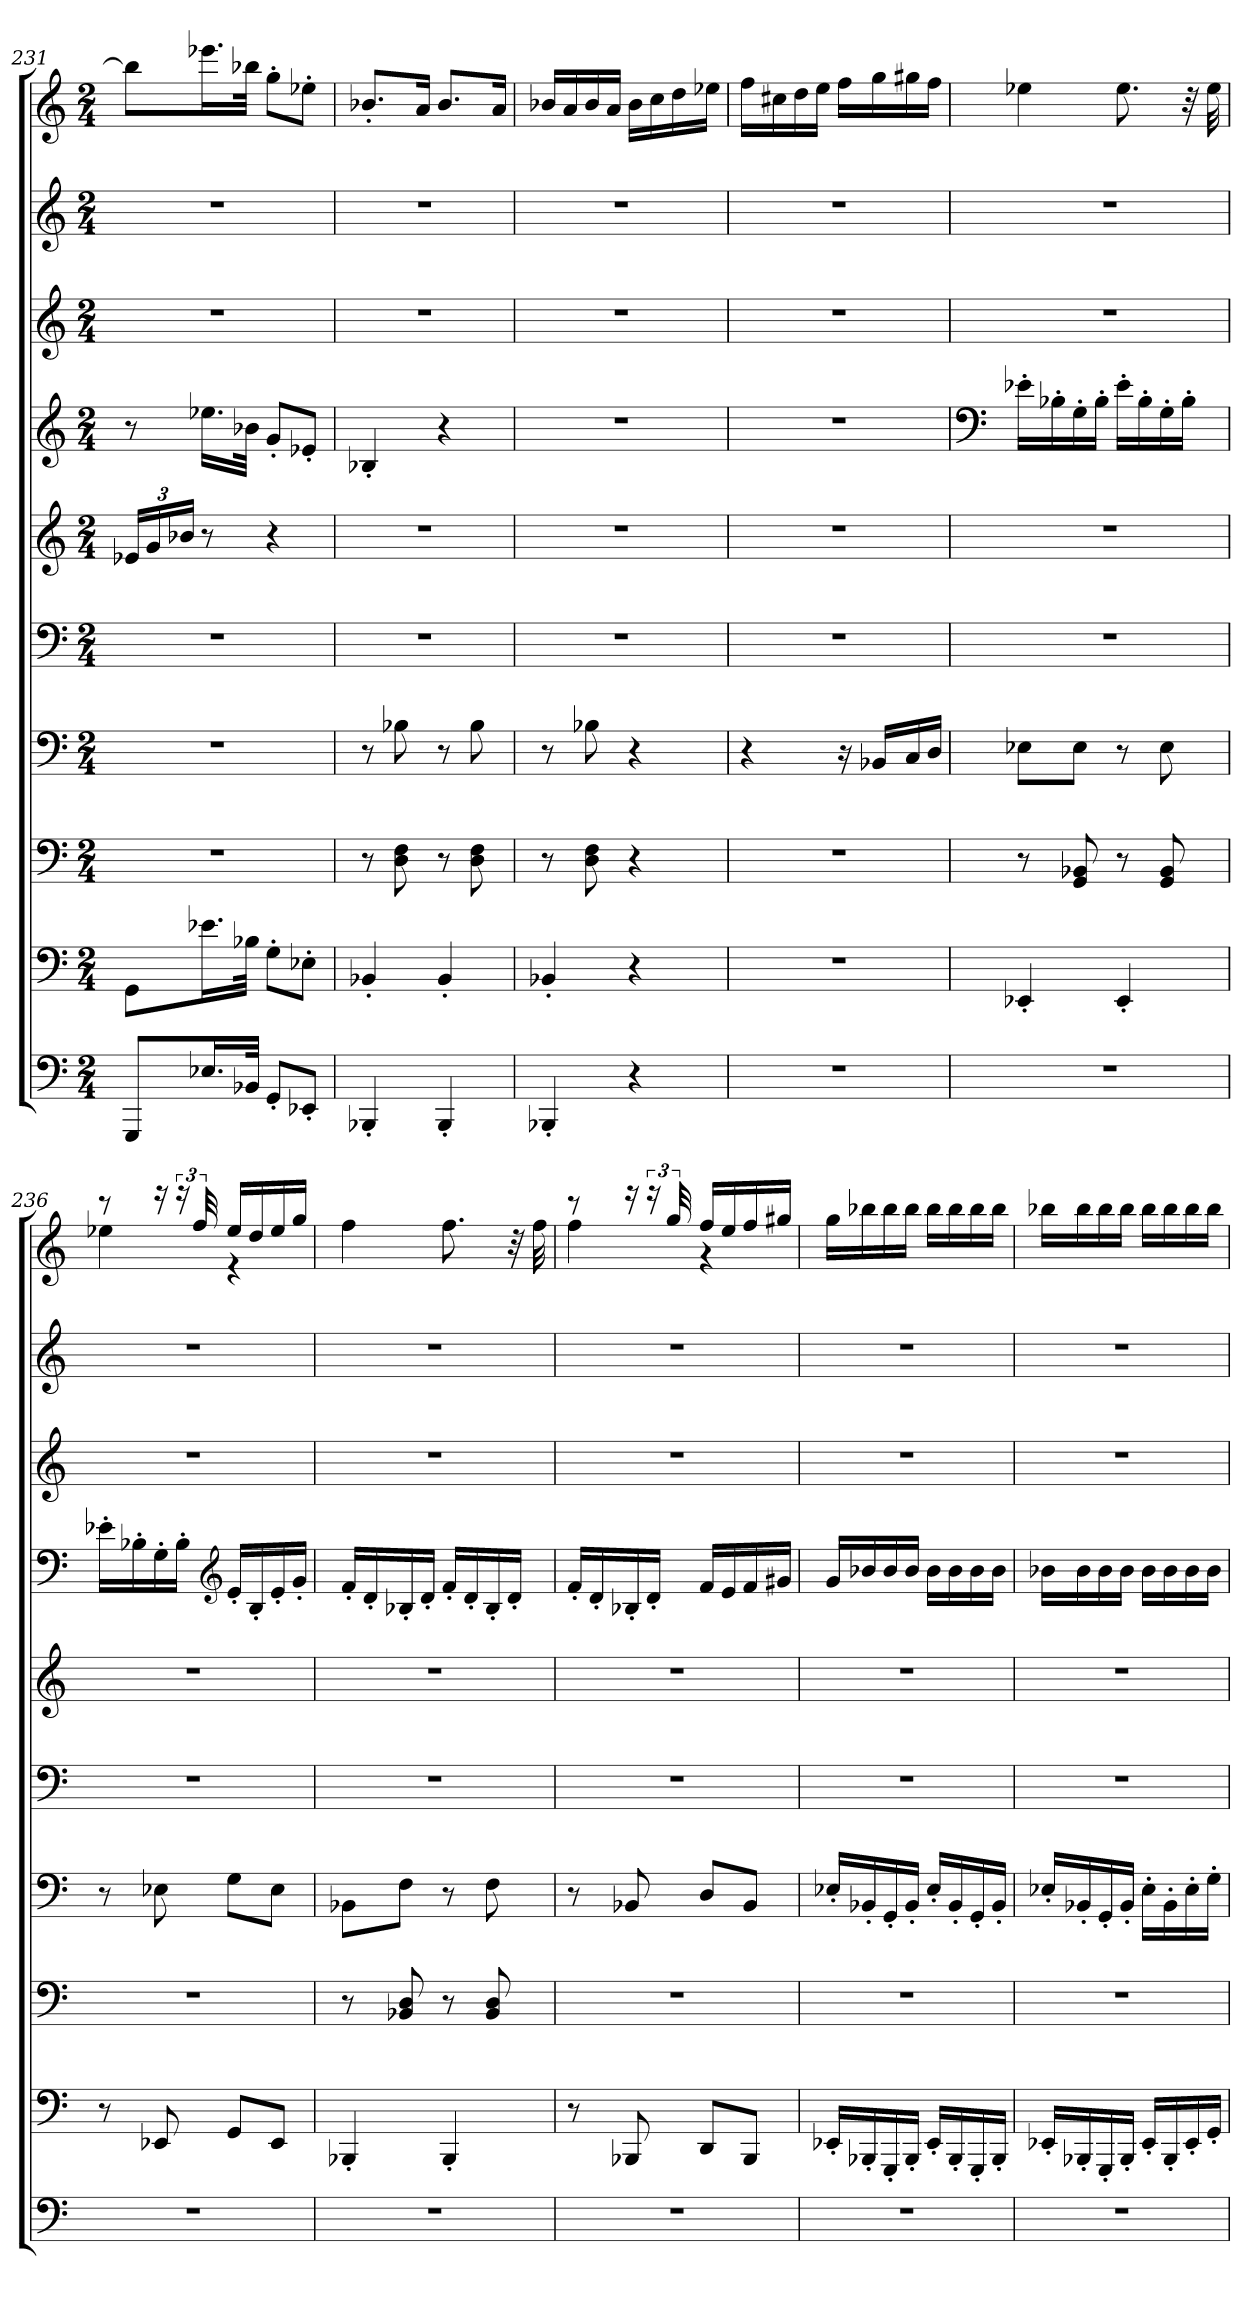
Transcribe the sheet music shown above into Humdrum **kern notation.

**kern	**kern	**kern	**kern	**kern	**kern	**kern	**kern	**kern	**kern
*part5	*part5	*part4	*part4	*part3	*part3	*part2	*part2	*part1	*part1
*staff10	*staff9	*staff8	*staff7	*staff6	*staff5	*staff4	*staff3	*staff2	*staff1
*clefF4	*clefF4	*clefF4	*clefF4	*clefF4	*clefG2	*clefG2	*clefG2	*clefG2	*clefG2
*k[]	*k[]	*k[]	*k[]	*k[]	*k[]	*k[]	*k[]	*k[]	*k[]
*M2/4	*M2/4	*M2/4	*M2/4	*M2/4	*M2/4	*M2/4	*M2/4	*M2/4	*M2/4
*MM116	*MM116	*MM116	*MM116	*MM116	*MM116	*MM116	*MM116	*MM116	*MM116
*	*	*	*	*	*Xbrackettup	*	*	*	*
=231	=231	=231	=231	=231	=231	=231	=231	=231	=231
8GGG/L	8GG\L	2r	2r	2r	24e-X/LL	8r	2r	2r	8bb-\L]
.	.	.	.	.	24g/	.	.	.	.
.	.	.	.	.	24b-X/JJ	.	.	.	.
16.E-X/L	16.e-X\L	.	.	.	8r	16.ee-X\LL	.	.	16.eee-X\L
32BB-X/JJk	32B-X\JJk	.	.	.	.	32b-X\JJk	.	.	32bb-X\JJk
8GG'/L	8G'\L	.	.	.	4r	8g'/L	.	.	8gg'\L
8EE-X'/J	8E-X'\J	.	.	.	.	8e-X'/J	.	.	8ee-X'\J
!!LO:PB:g=z
=232	=232	=232	=232	=232	=232	=232	=232	=232	=232
4BBB-X'/	4BB-X'/	8r	8r	2r	2r	4B-X'/	2r	2r	8.b-X'/L
.	.	8D\ 8F\	8B-X\	.	.	.	.	.	.
*	*	*	*	*	*	*	*	*	*MM120
.	.	.	.	.	.	.	.	.	16a/Jk
4BBB-'/	4BB-'/	8r	8r	.	.	4r	.	.	8.b-/L
.	.	8D\ 8F\	8B-\	.	.	.	.	.	.
.	.	.	.	.	.	.	.	.	16a/Jk
=233	=233	=233	=233	=233	=233	=233	=233	=233	=233
*	*	*	*	*	*	*	*	*	*MM120
4BBB-X'/	4BB-X'/	8r	8r	2r	2r	2r	2r	2r	16b-X/LL
.	.	.	.	.	.	.	.	.	16a/
.	.	8D\ 8F\	8B-X\	.	.	.	.	.	16b-/
.	.	.	.	.	.	.	.	.	16a/JJ
4r	4r	4r	4r	.	.	.	.	.	16b-\LL
.	.	.	.	.	.	.	.	.	16cc\
.	.	.	.	.	.	.	.	.	16dd\
.	.	.	.	.	.	.	.	.	16ee-X\JJ
=234	=234	=234	=234	=234	=234	=234	=234	=234	=234
2r	2r	2r	4r	2r	2r	2r	2r	2r	16ff\LL
.	.	.	.	.	.	.	.	.	16cc#X\
.	.	.	.	.	.	.	.	.	16dd\
.	.	.	.	.	.	.	.	.	16ee\JJ
.	.	.	16r	.	.	.	.	.	16ff\LL
.	.	.	16BB-X/LL	.	.	.	.	.	16gg\
.	.	.	16C/	.	.	.	.	.	16gg#X\
*	*	*	*	*	*	*	*	*	*MM76
.	.	.	16D/JJ	.	.	.	.	.	16ff\JJ
=235	=235	=235	=235	=235	=235	=235	=235	=235	=235
*	*	*	*	*	*	*clefF4	*	*	*
*	*	*	*	*	*	*	*	*	*MM123
2r	4EE-X'/	8r	8E-X\L	2r	2r	16e-X'\LL	2r	2r	4ee-X\
.	.	.	.	.	.	16B-X'\	.	.	.
.	.	8GG/ 8BB-X/	8E-\J	.	.	16G'\	.	.	.
.	.	.	.	.	.	16B-'\JJ	.	.	.
.	4EE-'/	8r	8r	.	.	16e-'\LL	.	.	8.ee-\
.	.	.	.	.	.	16B-'\	.	.	.
.	.	8GG/ 8BB-/	8E-\	.	.	16G'\	.	.	.
.	.	.	.	.	.	16B-'\JJ	.	.	32r
*	*	*	*	*	*	*	*	*	*MM121
.	.	.	.	.	.	.	.	.	32ee-\
!!LO:PB:g=z
=236	=236	=236	=236	=236	=236	=236	=236	=236	=236
*	*	*	*	*	*	*	*	*	*MM123
*	*	*	*	*	*	*	*	*	*^
2r	8r	2r	8r	2r	2r	16e-X'\LL	2r	2r	8r	4ee-X\
.	.	.	.	.	.	16B-X'\	.	.	.	.
.	8EE-X/	.	8E-X\	.	.	16G'\	.	.	16r	.
.	.	.	.	.	.	16B-'\JJ	.	.	24r	.
.	.	.	.	.	.	.	.	.	48ff/	.
*	*	*	*	*	*	*clefG2	*	*	*	*
.	8GG/L	.	8G\L	.	.	16e-'/LL	.	.	16ee-/LL	4r
.	.	.	.	.	.	16B-'/	.	.	16dd/	.
.	8EE-/J	.	8E-\J	.	.	16e-'/	.	.	16ee-/	.
.	.	.	.	.	.	16g'/JJ	.	.	16gg/JJ	.
*	*	*	*	*	*	*	*	*	*v	*v
=237	=237	=237	=237	=237	=237	=237	=237	=237	=237
*	*	*	*	*	*	*	*	*	*MM123
2r	4BBB-X'/	8r	8BB-X\L	2r	2r	16f'/LL	2r	2r	4ff\
.	.	.	.	.	.	16d'/	.	.	.
.	.	8BB-X/ 8D/	8F\J	.	.	16B-X'/	.	.	.
.	.	.	.	.	.	16d'/JJ	.	.	.
.	4BBB-'/	8r	8r	.	.	16f'/LL	.	.	8.ff\
.	.	.	.	.	.	16d'/	.	.	.
.	.	8BB-/ 8D/	8F\	.	.	16B-'/	.	.	.
.	.	.	.	.	.	16d'/JJ	.	.	32r
*	*	*	*	*	*	*	*	*	*MM121
.	.	.	.	.	.	.	.	.	32ff\
=238	=238	=238	=238	=238	=238	=238	=238	=238	=238
*	*	*	*	*	*	*	*	*	*MM123
*	*	*	*	*	*	*	*	*	*^
2r	8r	2r	8r	2r	2r	16f'/LL	2r	2r	8r	4ff\
.	.	.	.	.	.	16d'/	.	.	.	.
.	8BBB-X/	.	8BB-X/	.	.	16B-X'/	.	.	16r	.
.	.	.	.	.	.	16d'/JJ	.	.	24r	.
.	.	.	.	.	.	.	.	.	48gg/	.
.	8DD/L	.	8D/L	.	.	16f/LL	.	.	16ff/LL	4r
.	.	.	.	.	.	16e/	.	.	16ee/	.
.	8BBB-/J	.	8BB-/J	.	.	16f/	.	.	16ff/	.
.	.	.	.	.	.	16g#X/JJ	.	.	16gg#X/JJ	.
*	*	*	*	*	*	*	*	*	*v	*v
!!LO:PB:g=z
=239	=239	=239	=239	=239	=239	=239	=239	=239	=239
*	*	*	*	*	*	*	*	*	*MM123
2r	16EE-X'/LL	2r	16E-X'/LL	2r	2r	16g/LL	2r	2r	16gg\LL
.	16BBB-X'/	.	16BB-X'/	.	.	16b-X/	.	.	16bb-X\
.	16GGG'/	.	16GG'/	.	.	16b-/	.	.	16bb-\
.	16BBB-'/JJ	.	16BB-'/JJ	.	.	16b-/JJ	.	.	16bb-\JJ
.	16EE-'/LL	.	16E-'/LL	.	.	16b-\LL	.	.	16bb-\LL
.	16BBB-'/	.	16BB-'/	.	.	16b-\	.	.	16bb-\
.	16GGG'/	.	16GG'/	.	.	16b-\	.	.	16bb-\
.	16BBB-'/JJ	.	16BB-'/JJ	.	.	16b-\JJ	.	.	16bb-\JJ
=240	=240	=240	=240	=240	=240	=240	=240	=240	=240
*	*	*	*	*	*	*	*	*	*MM123
2r	16EE-X'/LL	2r	16E-X'/LL	2r	2r	16b-X\LL	2r	2r	16bb-X\LL
.	16BBB-X'/	.	16BB-X'/	.	.	16b-\	.	.	16bb-\
.	16GGG'/	.	16GG'/	.	.	16b-\	.	.	16bb-\
.	16BBB-'/JJ	.	16BB-'/JJ	.	.	16b-\JJ	.	.	16bb-\JJ
.	16EE-'/LL	.	16E-'\LL	.	.	16b-\LL	.	.	16bb-\LL
.	16BBB-'/	.	16BB-'\	.	.	16b-\	.	.	16bb-\
.	16EE-'/	.	16E-'\	.	.	16b-\	.	.	16bb-\
.	16GG'/JJ	.	16G'\JJ	.	.	16b-\JJ	.	.	16bb-\JJ
=	=	=	=	=	=	=	=	=	=
*-	*-	*-	*-	*-	*-	*-	*-	*-	*-
